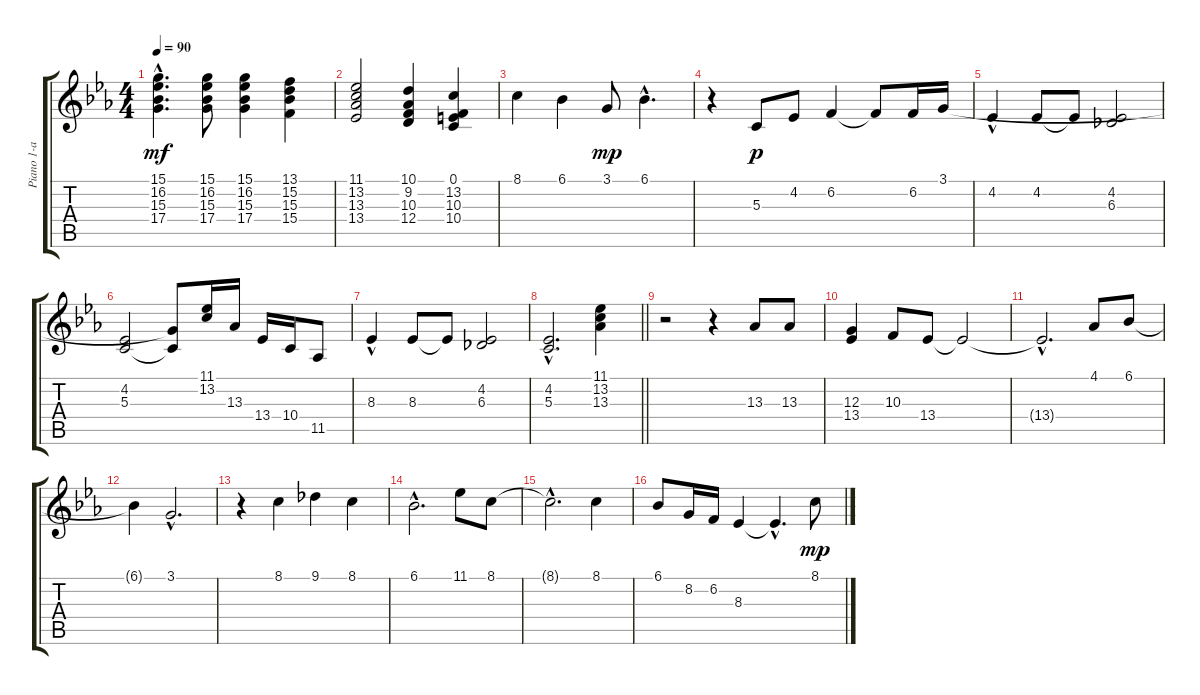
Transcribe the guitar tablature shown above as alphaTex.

\track ("Piano 1-a" "Piano 1-a") {instrument acousticgrandpiano}
\staff {score tabs}
\tuning (E4 B3 G3 D3 A2 E2) {hide}
\ts (4 4)
\tempo 90
\clef g2
\ks eb
(15.1{hac} 16.2{hac} 15.3{hac} 17.4{hac}).4{d dy mf instrument acousticgrandpiano} (15.1 16.2 15.3 17.4).8 (15.1 16.2 15.3 17.4).4 (13.1 15.2 15.3 15.4).4 |
(11.1 13.2 13.3 13.4).2 (10.1 9.2 10.3 12.4).4 (0.1 13.2 10.3 10.4).4 |
8.1.4 6.1.4 3.1.8{dy mp} 6.1{hac}.4{d} |
r.4 5.3.8{dy p} 4.2.8 6.2.4 6.2{t}.8 6.2.16 3.1.16 |
4.2{hac}.4 4.2.8 4.2{t}.8 (4.2 6.3).2 |
(4.2 5.3).2 (3.1{t} 5.3{t}).8 (11.1 13.2).16 13.3.16 13.4.16 10.4.16 11.5.8 |
8.3{hac}.4 8.3.8 8.3{t}.8 (4.2 6.3).2 |
\barLineRight lightlight
(4.2{hac} 5.3{hac}).2{d} (11.1 13.2 13.3).4 |
r.2 r.4 13.3.8 13.3.8 |
(12.3 13.4).4 10.3.8 13.4.8 13.4{t}.2 |
13.4{hac t}.2{d} 4.1.8 6.1.8 |
6.1{t}.4 3.1{hac}.2{d} |
r.4 8.1.4 9.1.4 8.1.4 |
6.1{hac}.2{d} 11.1.8 8.1.8 |
8.1{hac t}.2{d} 8.1.4 |
6.1.8 8.2.16 6.2.16 8.3.4 8.3{hac t}.4{d} 8.1.8{dy mp}
